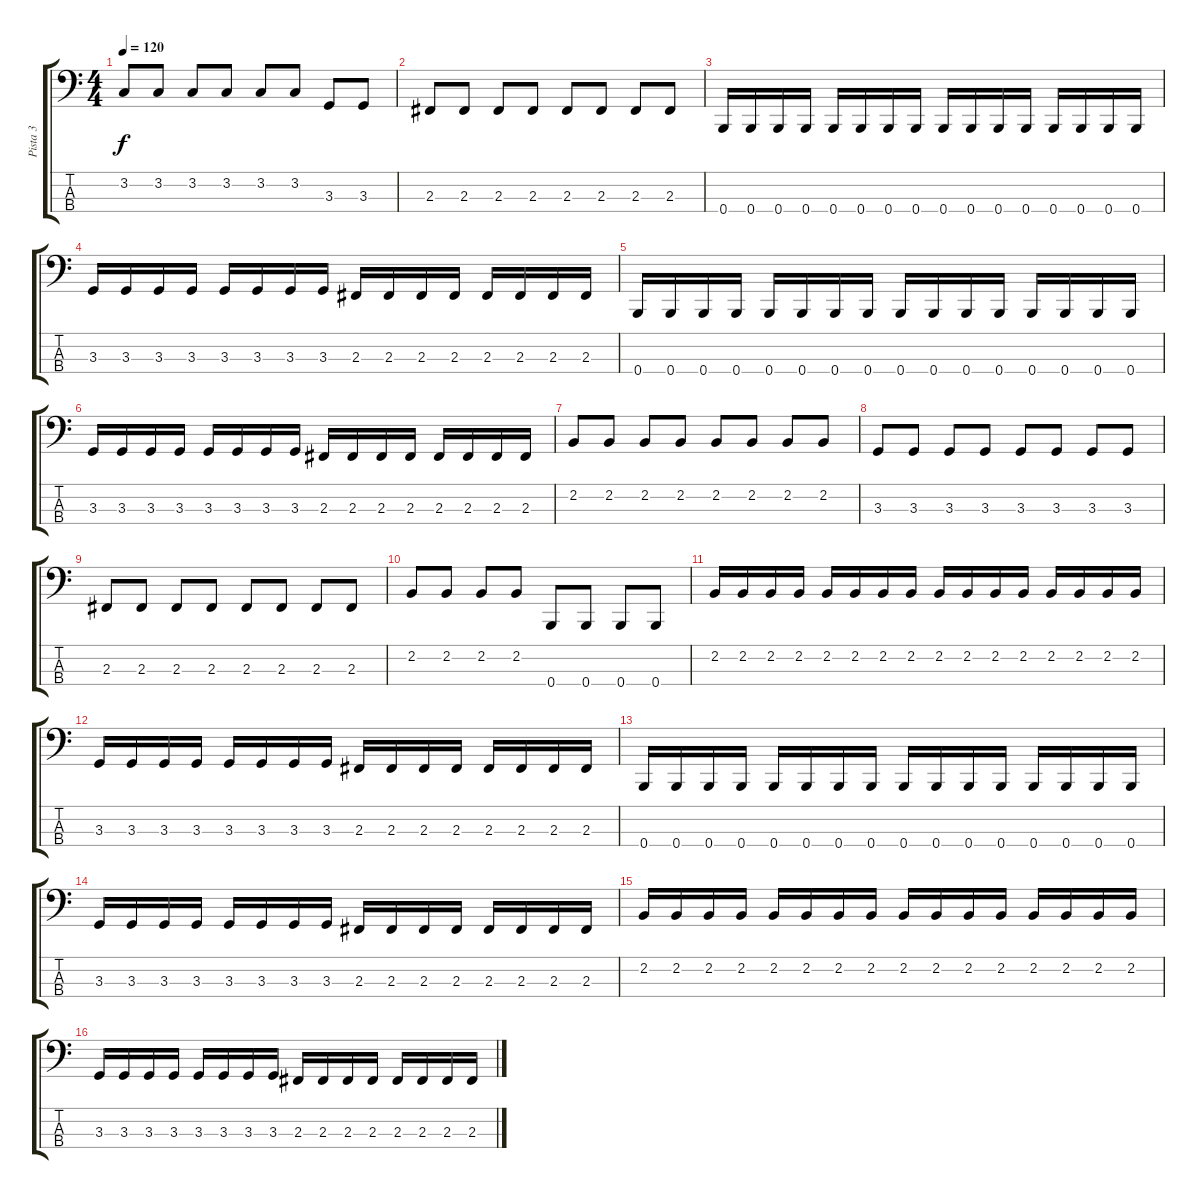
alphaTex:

\track ("Pista 3" "Pista 3") {instrument electricbasspick}
\staff {score tabs}
\tuning (D2 A1 E1 B0) {hide}
\ts (4 4)
\tempo 120
\clef f4
\ks c
3.2.8{dy f} 3.2.8 3.2.8 3.2.8 3.2.8 3.2.8 3.3.8 3.3.8 |
2.3.8 2.3.8 2.3.8 2.3.8 2.3.8 2.3.8 2.3.8 2.3.8 |
0.4.16 0.4.16 0.4.16 0.4.16 0.4.16 0.4.16 0.4.16 0.4.16 0.4.16 0.4.16 0.4.16 0.4.16 0.4.16 0.4.16 0.4.16 0.4.16 |
3.3.16 3.3.16 3.3.16 3.3.16 3.3.16 3.3.16 3.3.16 3.3.16 2.3.16 2.3.16 2.3.16 2.3.16 2.3.16 2.3.16 2.3.16 2.3.16 |
0.4.16 0.4.16 0.4.16 0.4.16 0.4.16 0.4.16 0.4.16 0.4.16 0.4.16 0.4.16 0.4.16 0.4.16 0.4.16 0.4.16 0.4.16 0.4.16 |
3.3.16 3.3.16 3.3.16 3.3.16 3.3.16 3.3.16 3.3.16 3.3.16 2.3.16 2.3.16 2.3.16 2.3.16 2.3.16 2.3.16 2.3.16 2.3.16 |
2.2.8 2.2.8 2.2.8 2.2.8 2.2.8 2.2.8 2.2.8 2.2.8 |
3.3.8 3.3.8 3.3.8 3.3.8 3.3.8 3.3.8 3.3.8 3.3.8 |
2.3.8 2.3.8 2.3.8 2.3.8 2.3.8 2.3.8 2.3.8 2.3.8 |
2.2.8 2.2.8 2.2.8 2.2.8 0.4.8 0.4.8 0.4.8 0.4.8 |
2.2.16 2.2.16 2.2.16 2.2.16 2.2.16 2.2.16 2.2.16 2.2.16 2.2.16 2.2.16 2.2.16 2.2.16 2.2.16 2.2.16 2.2.16 2.2.16 |
3.3.16 3.3.16 3.3.16 3.3.16 3.3.16 3.3.16 3.3.16 3.3.16 2.3.16 2.3.16 2.3.16 2.3.16 2.3.16 2.3.16 2.3.16 2.3.16 |
0.4.16 0.4.16 0.4.16 0.4.16 0.4.16 0.4.16 0.4.16 0.4.16 0.4.16 0.4.16 0.4.16 0.4.16 0.4.16 0.4.16 0.4.16 0.4.16 |
3.3.16 3.3.16 3.3.16 3.3.16 3.3.16 3.3.16 3.3.16 3.3.16 2.3.16 2.3.16 2.3.16 2.3.16 2.3.16 2.3.16 2.3.16 2.3.16 |
2.2.16 2.2.16 2.2.16 2.2.16 2.2.16 2.2.16 2.2.16 2.2.16 2.2.16 2.2.16 2.2.16 2.2.16 2.2.16 2.2.16 2.2.16 2.2.16 |
3.3.16 3.3.16 3.3.16 3.3.16 3.3.16 3.3.16 3.3.16 3.3.16 2.3.16 2.3.16 2.3.16 2.3.16 2.3.16 2.3.16 2.3.16 2.3.16
